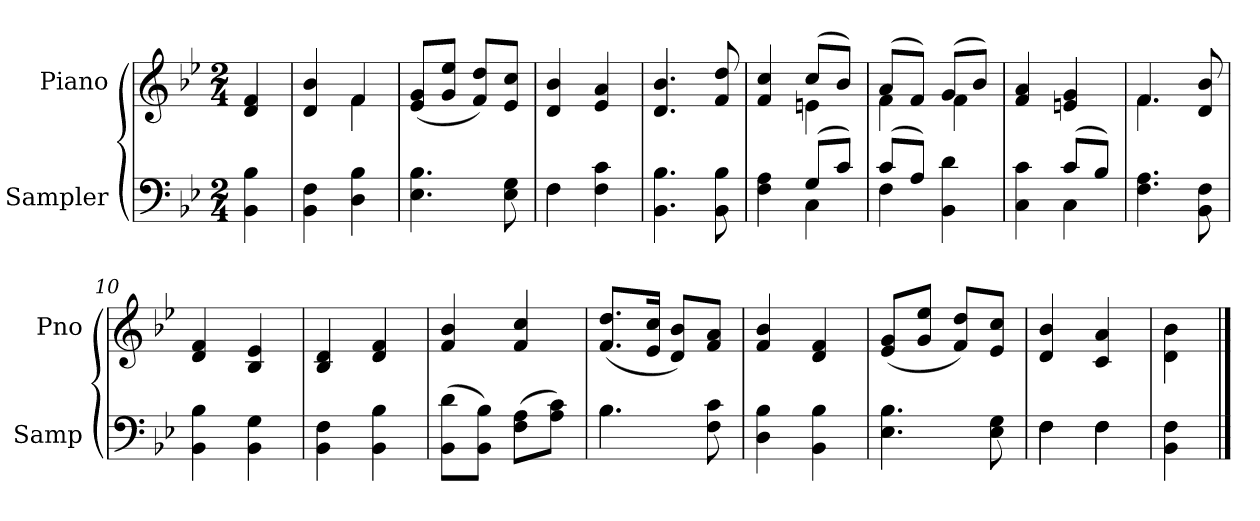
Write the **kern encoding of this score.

**kern	**kern
*part2	*part1
*staff2	*staff1
*I"Sampler	*I"Piano
*I'Samp	*I'Pno
*clefF4	*clefG2
*k[b-e-]	*k[b-e-]
*B-:	*B-:
*M2/4	*M2/4
=1	=1
4BB- 4B-	4d 4f
=2	=2
*	*^
4BB- 4F	4d 4b-	4ryy
4D 4B-	4f/	4f
*	*v	*v
=3	=3
4.E- 4.B-	(8e-/ 8g/L
.	8g/ 8ee-/J
.	8f/ 8dd/L)
8E- 8G	8e-/ 8cc/J
=4	=4
*^	*
4F\	4F	4d 4b-
4F 4c	4ryy	4e- 4a
*v	*v	*
=5	=5
4.BB- 4.B-	4.d 4.b-
8BB- 8B-	8f 8dd
=6	=6
*^	*^
4F 4A	4ryy	4f 4cc	4ryy
(8G/L	4C	(8cc/L	4en
8c/J)	.	8b-/J)	.
=7	=7	=7	=7
(8c/L	4F	(8a/L	4f
8A/J)	.	8f/J)	.
4BB- 4d	4ryy	(8g/L	4f
.	.	8b-/J)	.
*	*	*v	*v
=8	=8	=8
4C 4c	4ryy	4f 4a
(8c/L	4C	4en 4g
8B-/J)	.	.
*v	*v	*
=9	=9
*	*^
4.F 4.A	4.f/	4.f
8BB- 8F	8d 8b-	8ryy
*	*v	*v
=10	=10
4BB- 4B-	4d 4f
4BB- 4G	4B- 4e-
=11	=11
4BB- 4F	4B- 4d
4BB- 4B-	4d 4f
=12	=12
(8BB-\ 8d\L	4f 4b-
8BB-\ 8B-\J)	.
(8F\ 8A\L	4f 4cc
8A\ 8c\J)	.
=13	=13
*^	*
4.B-\	4.B-	(8.f/ 8.dd/L
.	.	16e-/ 16cc/Jk
.	.	8d/ 8b-/L)
8F 8c	8ryy	8f/ 8a/J
*v	*v	*
=14	=14
4D 4B-	4f 4b-
4BB- 4B-	4d 4f
=15	=15
4.E- 4.B-	(8e-/ 8g/L
.	8g/ 8ee-/J
.	8f/ 8dd/L)
8E- 8G	8e-/ 8cc/J
=16	=16
*^	*
4F\	4F	4d 4b-
4F\	4F	4c 4a
*v	*v	*
=17	=17
4BB- 4F	4d\ 4b-\
==	==
*-	*-
